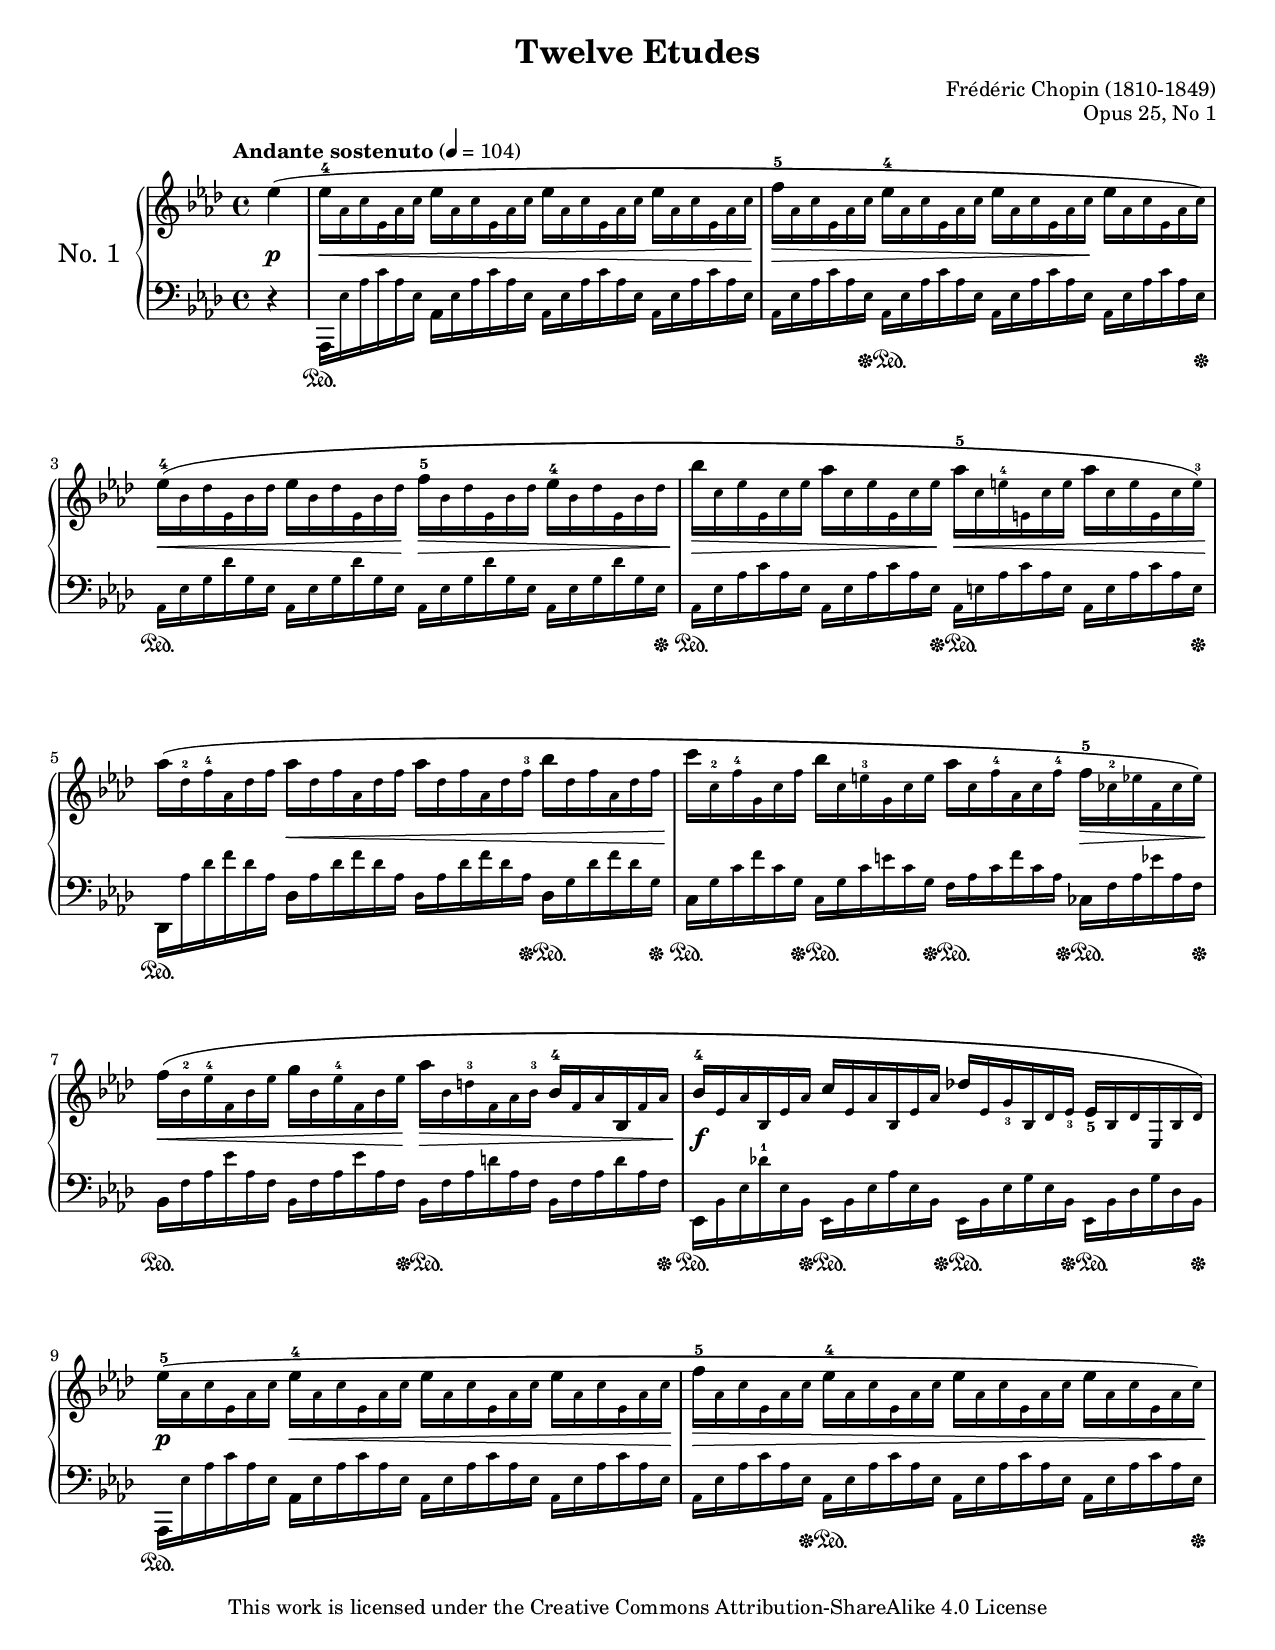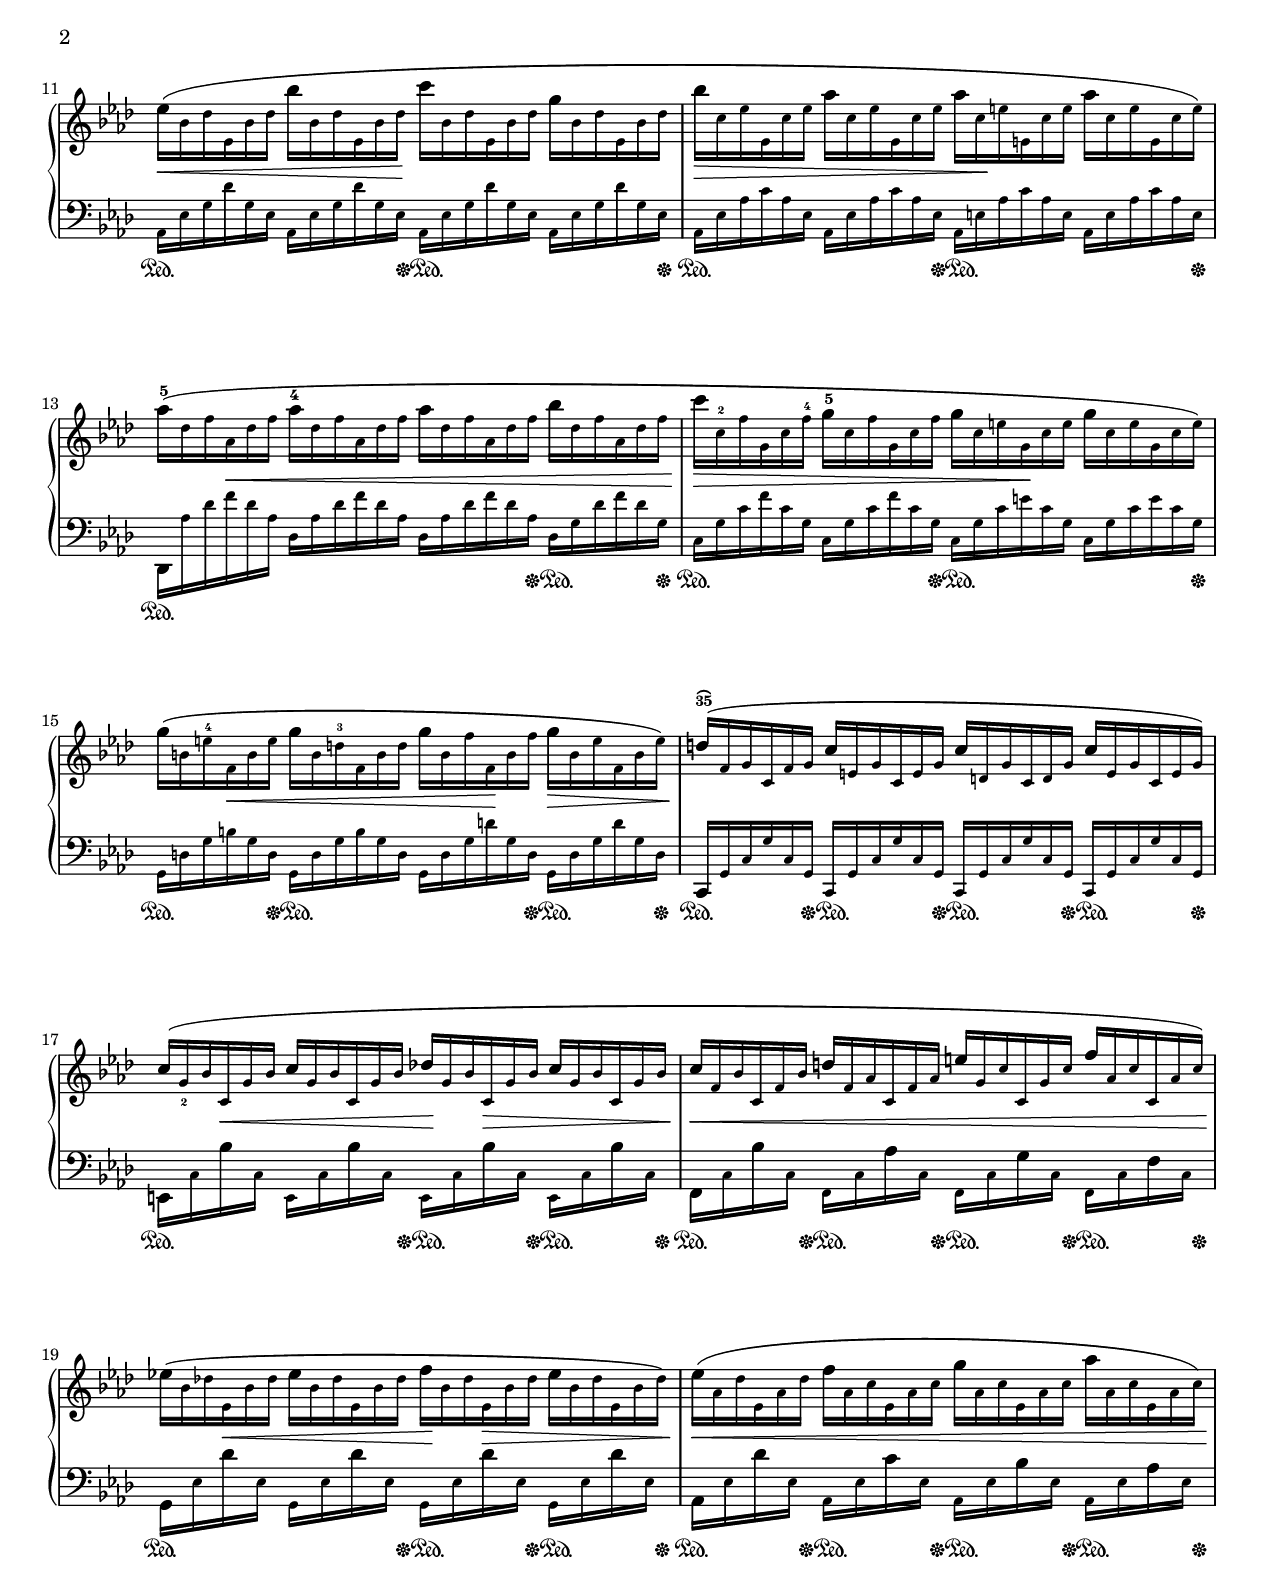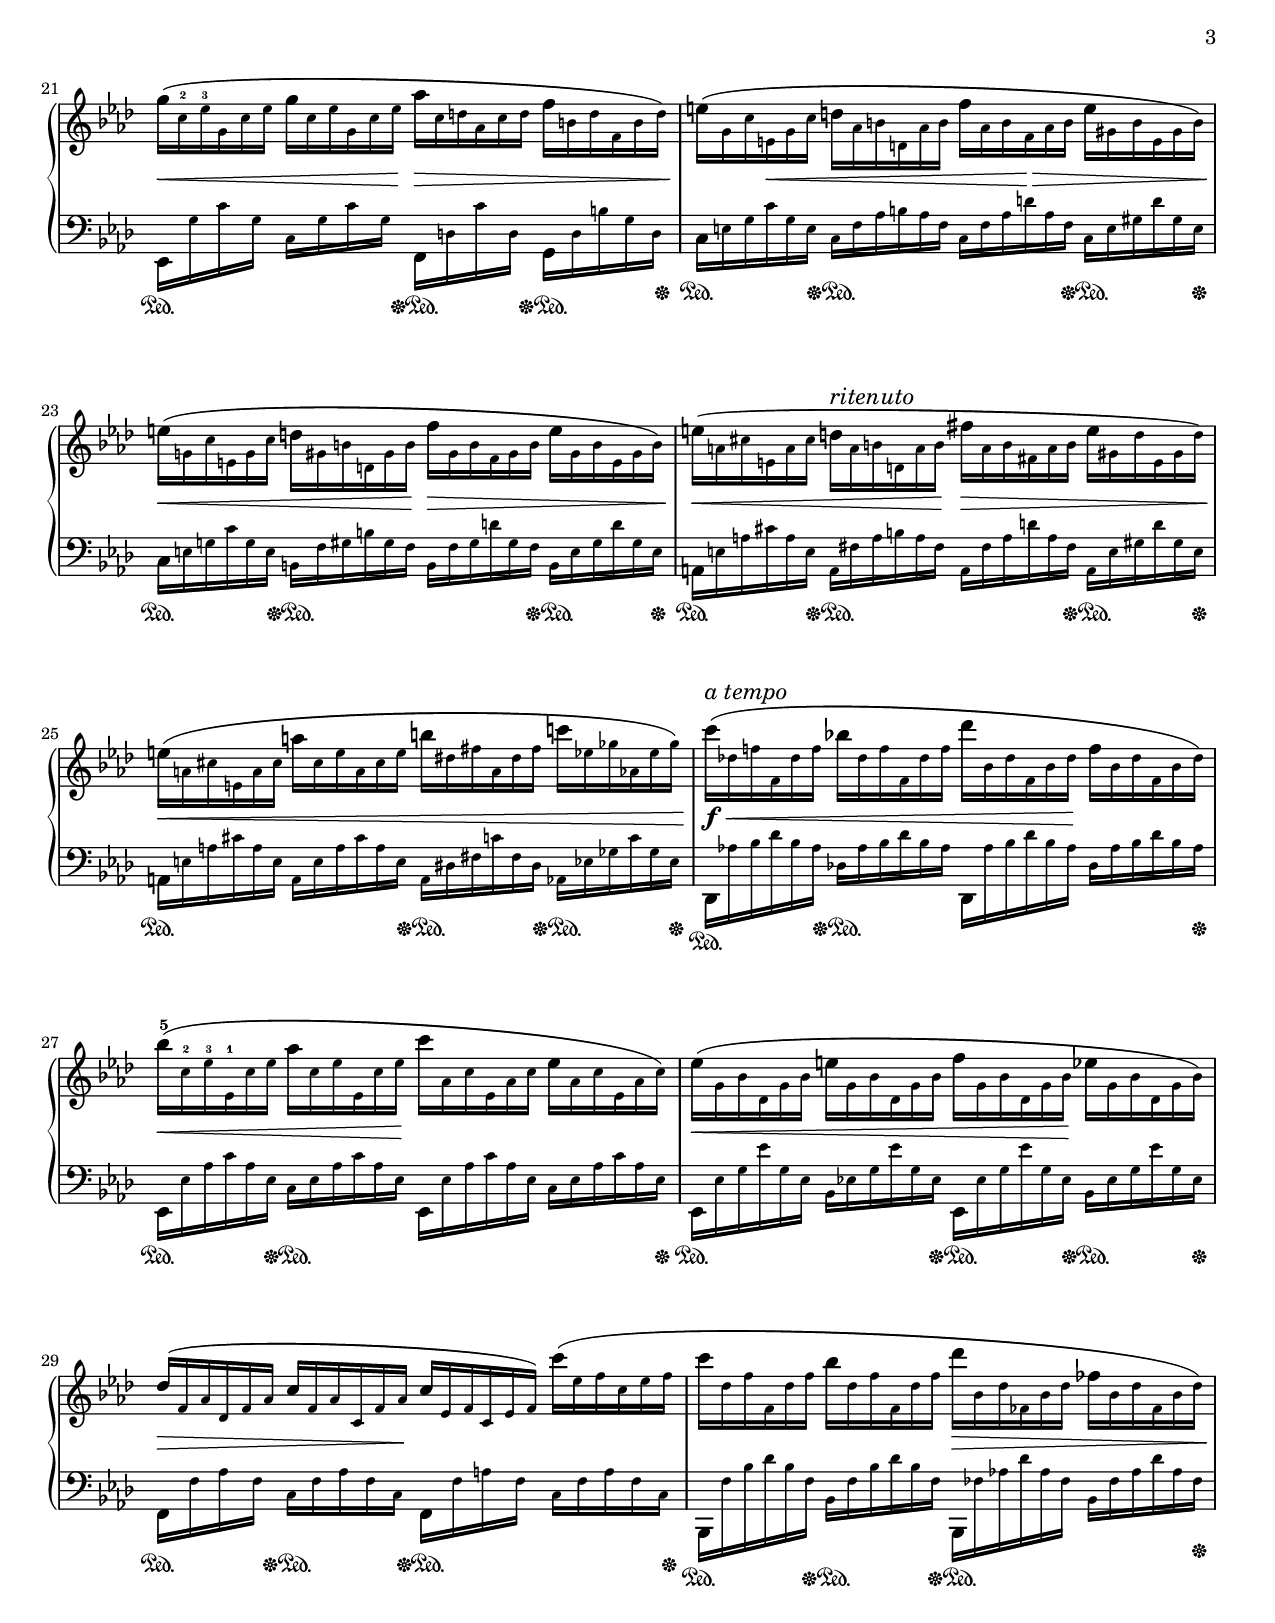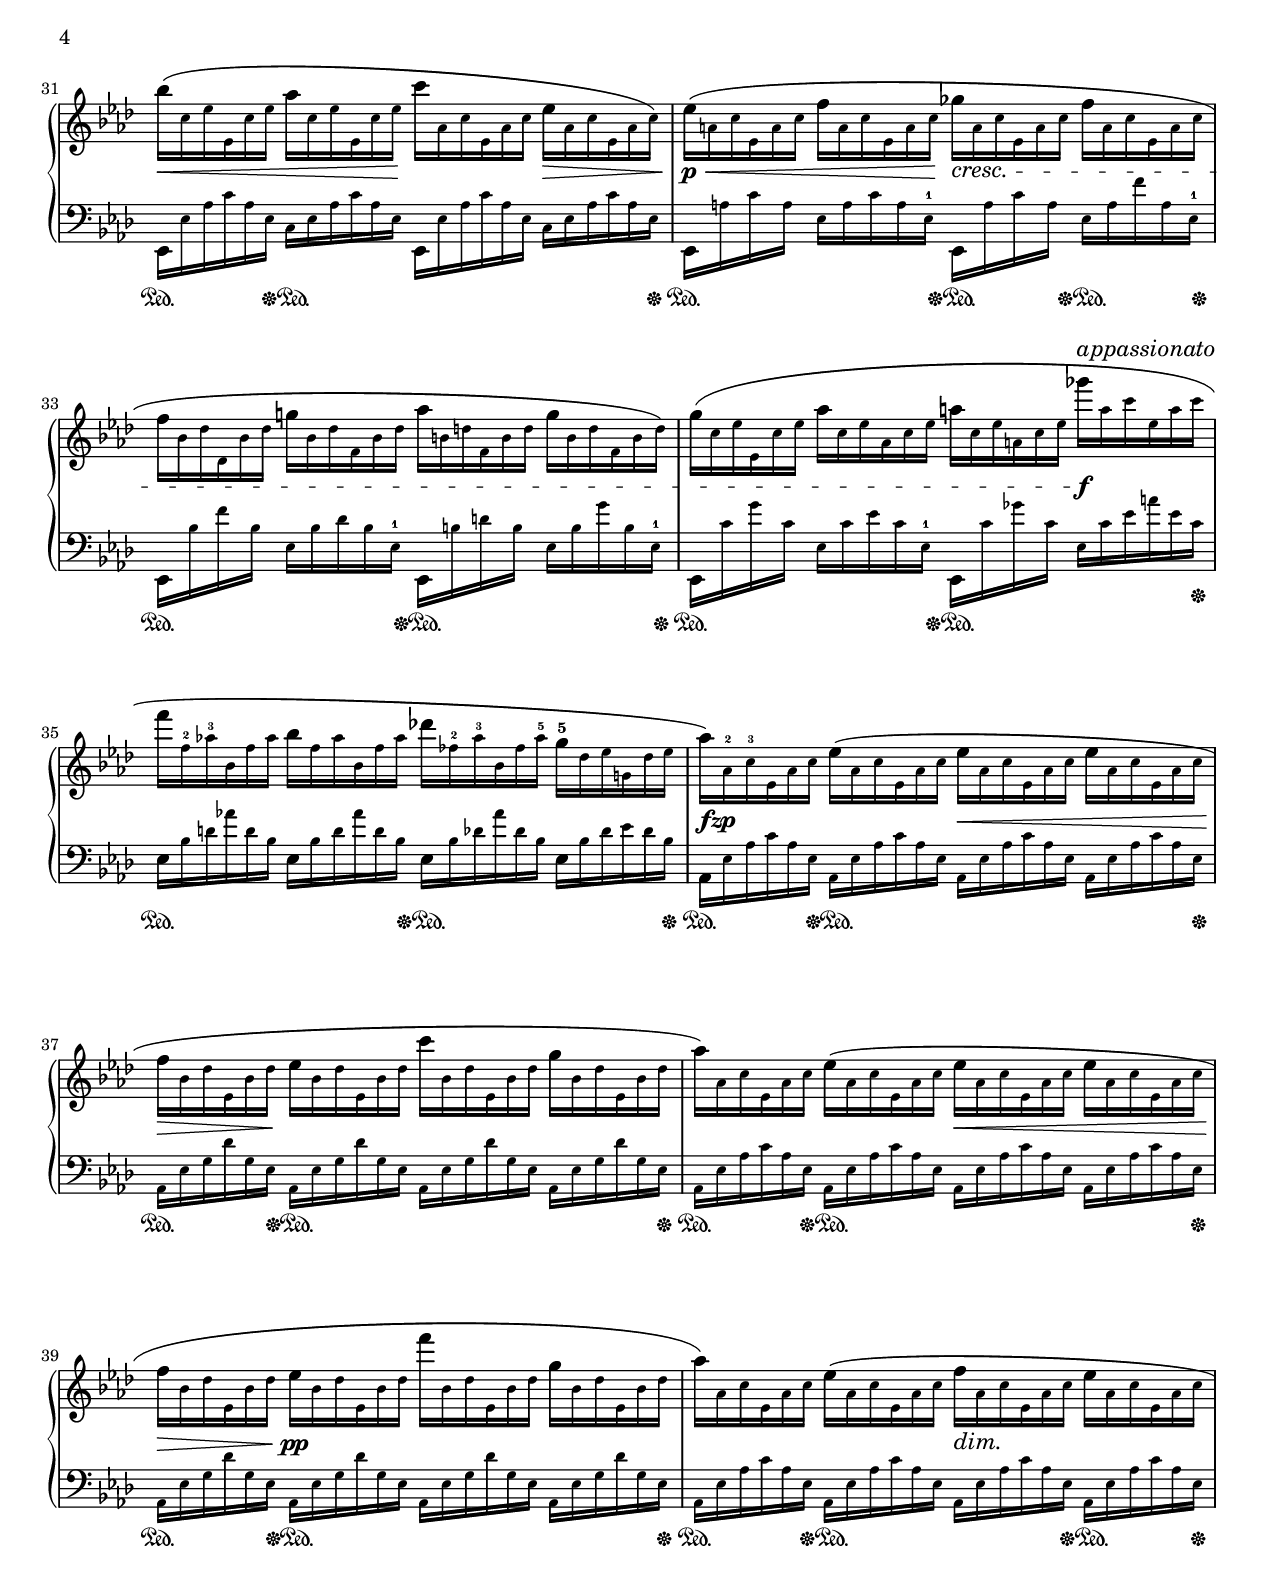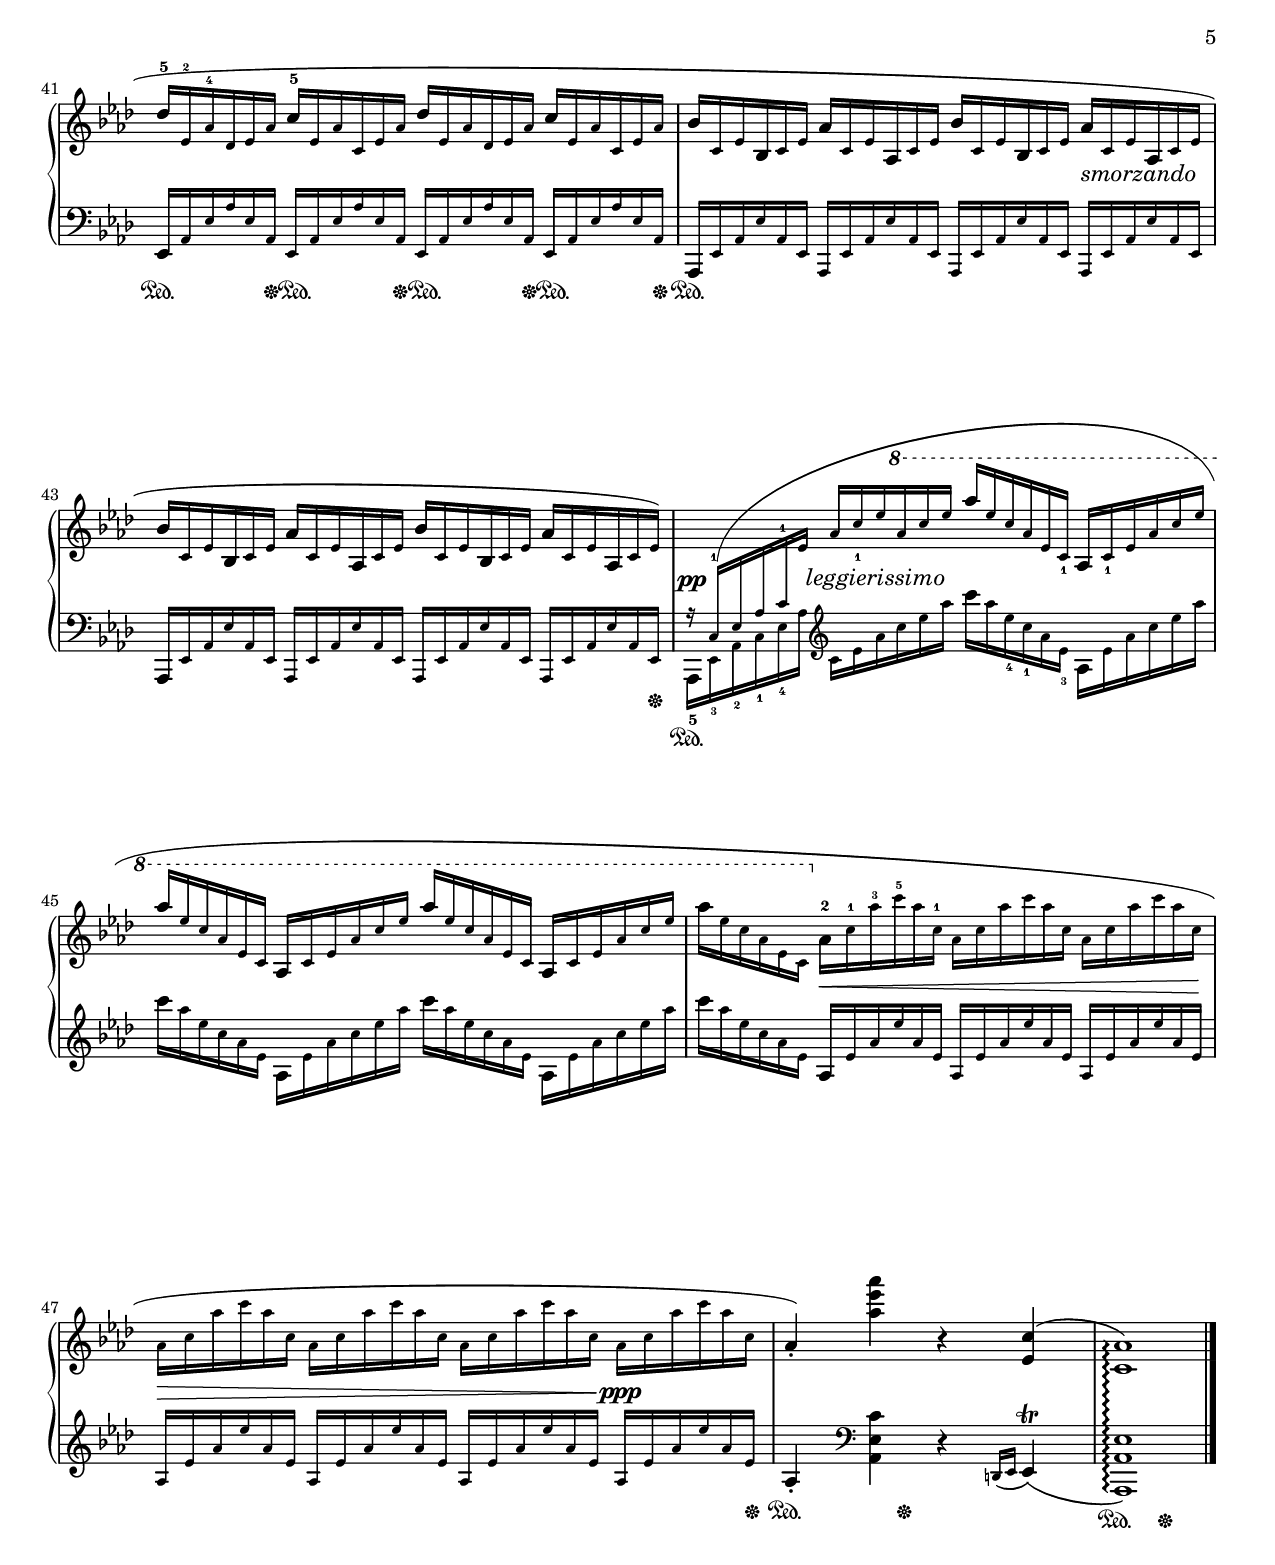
\version "2.24.0"
\language "english"

\include "includes/header-paper.ily"
%...+....1....+....2....+....3....+....4....+....5....+....6....+....7....+....
\version "2.24.0"

\include "global-variables.ily"

%%% Positions and shapes %%%

ns = \once \normalsize
sh = \offset positions #'(1 . 1) Beam % stem higher
sl = \offset positions #'(-1 . -1) Beam % stem lower
slh = \offset positions #'(-1.5 . -1.5) Beam % stem lower by half

% normal size, stem higher
nssh = \once {
   \normalsize
   \offset positions #'(1 . 1) Beam
}

% normal size, stem lower
nssl = \once {
   \normalsize
   \offset positions #'(-1 . -1) Beam
}

slurShapeA = \shape #'(
                        ((0 . 0) (0 . 2) (0 . 2) (0 . 0))
                        ((-2 . 0) (0 . 2) (0 . 0) (0 . 0))
                      ) Slur

movePedalA = \override SustainPedal.Y-offset = 2
movePedalB = \override SustainPedal.Y-offset = 2
movePedalC = \override SustainPedal.Y-offset = 2.5
movePedalD = \override SustainPedal.Y-offset = 3.5
movePedalE = \override SustainPedal.Y-offset = 1.5
movePedalF = \override SustainPedal.Y-offset = 1.5
movePedalG = \override SustainPedal.Y-offset = 1.5
movePedalH = \override SustainPedal.Y-offset = 1.5
movePedalI = \override SustainPedal.Y-offset = 1
revertPedal = \revert SustainPedal.Y-offset

%%% Music %%%

global = {
  \time 4/4
  \key af \major
  \accidentalStyle piano
}

rightHand = \relative ef'' {
  \clef treble
  \global
  \tempo "Andante sostenuto" 4 = 104

  \partial 4 ef4( \noBreak
  \magnifyMusic #3/4 {
    \scaleDurations 2/3 {     
      \stemDown
      \ns ef16-4 af, c ef, af c  \ns ef af, c ef, af c
        \ns ef af, c ef, af c  \ns ef af, c ef, af c |
      \ns f16-5 af, c ef, af c  \ns ef-4 af, c ef, af c
        \ns ef af, c ef, af c  \ns ef af, c ef, af c) |
      \ns ef16(-4 bf df ef, bf' df  \ns ef bf df ef, bf' df
        \ns f-5 bf, df ef, bf' df  \ns ef-4 bf df ef, bf' df |
      \ns bf'16 c, ef ef, c' ef  \ns af c, ef ef, c' ef
        \ns af-5 c, e-4 e, c' e  \ns af c, e e, c' e)-3 |
      \ns af16( df,-2 f-4 af, df f  \ns af df, f af, df f
        \ns af df, f af, df f-3  \ns bf df, f af, df f |
      \ns c'16 c,-2 f-4 g, c f  \ns bf c, e-3 g, c e
        \ns af c, f-4 af, c f-4  \ns f-5 cf-2 ef f, cf' ef) |
      \stemNeutral
      \ns f16( bf,-2 ef-4 f, bf ef  \ns g bf, ef-4 f, bf ef
        \ns af bf, d-3 f, af bf-3  \nssh bf-4 f af \ns bf, f' af |
      \nssh bf16-4 ef, af bf, ef af  \nssh c ef, af bf, ef af 
        \nssh df ef, g_3 bf, df ef_3  \nssh ef_5 bf df ef, bf' df) |
         
      \barNumberCheck 9
      \stemDown
      \ns ef'16(-5 af, c ef, af c  \ns ef-4 af, c ef, af c
        \ns ef af, c ef, af c  \ns ef af, c ef, af c |
      \ns f-5 af, c ef, af c  \ns ef-4 af, c ef, af c
        \ns ef af, c ef, af c  \ns ef af, c ef, af c) |
      \ns ef16( bf df ef, bf' df  \ns bf' bf, df ef, bf' df
        \ns c' bf, df ef, bf' df  \ns g bf, df ef, bf' df |
      \ns bf'16 c, ef ef, c' ef  \ns af c, ef ef, c' ef
        \ns af c, e e, c' e  \ns af c, e e, c' e) |
      \ns af16(-5 df, f af, df f  \ns af-4 df, f af, df f
        \ns af df, f af, df f  \ns bf df, f af, df f |
      \ns c'16 c,-2 f g, c f-4  \ns g-5 c, f g, c f
        \ns g c, e g, c e  \ns g c, e g, c e) |
      \ns g16( b, e-4 f, b e  \ns g b, d-3 f, b d
        \ns g b, f' f, b f'  \ns g b, e f, b e) |
      \voiceOne
      \nssh d16(-\fingerThreeFive f, g c, f g  \nssh c e, g c, e g
        \nssh c d, g c, d g  \nssh c e, g c, e g) |
        
      \barNumberCheck 17
      \nssh c16( g_2 bf c, g' bf  \nssh c g bf c, g' bf 
        \nssh df g, bf c, g' bf  \nssh c g bf c, g' bf |
      \nssh c16 f, bf c, f bf  \nssh d f, af c, f af 
        \nssh e' g, c c, g' c  \nssh f af, c c, af' c) |
      \stemDown
      \ns ef16( bf df ef, bf' df  \ns ef bf df ef, bf' df
        \ns f bf, df ef, bf' df  \ns ef bf df ef, bf' df) |
      \ns ef16( af, df ef, af df  \ns f af, c ef, af c
        \ns g' af, c ef, af c  \ns af' af, c ef, af c) |
      \ns g'16( c,-2 ef-3 g, c ef  \ns g c, ef g, c ef
        \ns af c, d af c d  \ns f b, d f, b d) |
      \ns e16( g, c e, g c  \ns d af b d, af' b
        \ns f' af, b f af b  \ns e gs, b e, gs b) |
      \ns e16( g, c e, g c  \ns d gs, b d, gs b
        \ns f' gs, b f gs b  \ns e gs, b e, gs b) |
      \ns e16( a, cs e, a cs  \ns d^\ritenuto a b d, a' b
        \ns fs' a, b fs a b  \ns e gs, d' e, gs d') |
        
      \barNumberCheck 25
      \ns e16( a, cs e, a cs  \ns a' cs, e a, cs e
        \ns b' ds, fs a, ds fs  \ns c' ef, gf af, ef' gf) | 
      \ns c16(^\aTempo df, f f, df' f  \ns bf df, f f, df' f
        \ns df' bf, df f, bf df  \ns f bf, df f, bf df) |
      \ns bf'16(-5 c,-2 ef-3 ef,-1 c' ef  \ns af c, ef ef, c' ef
        \ns c' af, c ef, af c  \ns ef af, c ef, af c) |
      \ns ef( g, bf df, g bf  \ns e g, bf df, g bf 
        \ns f' g, bf df, g bf  \ns ef g, bf df, g bf) |
      \stemUp
      \nssh df16( f, af df, f af  \nssh c f, af c, f af
        \nssh c ef, f c ef f)  \stemDown \ns c''( ef, f c ef f |
      \ns c' df, f f, df' f  \ns bf df, f f, df' f
        \ns df' bf, df ff, bf df  \ns ff bf, df ff, bf df) |
      \ns bf'16( c, ef ef, c' ef  \ns af c, ef ef, c' ef
        \ns c' af, c ef, af c  \ns ef af, c ef, af c) |
      \ns ef16( a, c ef, a c  \ns f a, c ef, a c
        \ns gf' a, c ef, a c  \ns f a, c ef, a c |
        
      \barNumberCheck 33
      \ns f16 bf, df df, bf' df  \ns g bf, df f, bf df 
        \ns af' b, d f, b d  \ns g b, d f, b d) | 
      \ns g16( c, ef ef, c' ef  \ns af c, ef af, c ef
        \ns a c, ef a, c ef  \ns gf'^\appassionato a, c ef, a c |
      \ns f16 f,-2 af-3 bf, f' af  \ns bf f af bf, f' af
        \ns df ff,-2 af-3 bf, ff' af-5  \ns g-5 df ef g, df' ef | 
      \ns af16) af,-2 c-3 ef, af c  \ns ef( af, c ef, af c
        \ns ef af, c ef, af c  \ns ef af, c ef, af c |
      \ns f16 bf, df ef, bf' df  \ns ef bf df ef, bf' df
        \ns c' bf, df ef, bf' df  \ns g bf, df ef, bf' df |
      \ns af'16) af, c ef, af c  \ns ef( af, c ef, af c
        \ns ef af, c ef, af c  \ns ef af, c ef, af c | 
      \ns f16 bf, df ef, bf' df  \ns ef bf df ef, bf' df
        \ns f' bf,, df ef, bf' df  \ns g bf, df ef, bf' df |
      \ns af'16) af, c ef, af c  \ns ef( af, c ef, af c
        \ns f af, c ef, af c  \ns ef af, c ef, af c |
      
      \barNumberCheck 41
      \stemUp
      \nssh df16-5 ef,-2 af-4 df, ef af  \nssh c-5 ef, af c, ef af
        \nssh df ef, af df, ef af  \nssh c ef, af c, ef af |
      \nssh bf c, ef \ns bf c ef  \nssh af c, ef \ns af, c ef
        \nssh bf' c, ef \ns bf c ef  \nssh af c, ef \ns af, c ef |
      \nssh bf'16 c, ef \ns bf c ef  \nssh af c, ef \ns af, c ef
        \nssh bf' c, ef \ns bf c ef  \nssh af c, ef \ns af, c ef) | 
      \staffDown r16 \slurShapeA c,(-1 ef af c-1  \staffUp ef \sh af c_1 ef 
        \ottava 1 af c ef \nssh af ef c af ef c_1  \ns af c_1 ef af c ef |
      \nssh af16 ef c af ef c  \ns af c ef af c ef
        \nssh af ef c af ef c  \ns af c ef af c ef |
      \stemDown
      \nssl af16 ef c af ef c  \ottava 0 \ns \slh af-2 c-1 af'-3 c-5 af c,-1
        \sl af c af' c af c,  \sl af c af' c af c, |
      \sl af c af' c af c,  \sl af c af' c af c,
        \sl af c af' c af c,  \sl af c af' c af c, |
    } 
  }
  \oneVoice
  af4-.) <af' ef' af> r <ef, c'>^( |
  
  \barNumberCheck 49
  <c af'>1)\arpeggio |
  \bar "|."
}

leftHand = \relative af,, {
  \clef bass
  \global
  
  \partial 4 \tag layout { r4 } \tag midi { r4\p }
  \magnifyMusic #3/4 {
    \scaleDurations 2/3 { 
      \stemDown
      \ns af16 ef'' af c af ef  \nssl af, ef' af c af ef
        af, ef' af c af ef  af, ef' af c af ef |
      af,16 ef' af c af ef  af, ef' af c af ef
        af, ef' af c af ef  af, ef' af c af ef |
      af,16 ef' g df' g, ef  af, ef' g df' g, ef
        af, ef' g df' g, ef  af, ef' g df' g, ef |
      af,16 ef' af c af ef  af, ef' af c af ef
        af, e' af c af e  af, e' af c af e |
      \nssl df,16 af'' df f df af  \nssl df, af' df f df af
        df, af' df f df af  \nssl df, g df' f df g, |
      \nssl c,16 g' c f c g  c, g' c e c g 
        f af c f c af  \nssl cf, f af ef' af, f |
      \nssl bf,16 f' af ef' af, f  bf, f' af ef' af, f
        bf, f' af d af f  bf, f' af d af f |       
      \nssl ef,16 bf' ef df'-1 ef, bf  ef, bf' ef af ef bf
        ef, bf' ef g ef bf  ef, bf' df g df bf |
         
      \barNumberCheck 9
      \ns af,16 ef'' af c af ef  \nssl af, ef' af c af ef
        af, ef' af c af ef  af, ef' af c af ef |
      af,16 ef' af c af ef  af, ef' af c af ef
        af, ef' af c af ef  af, ef' af c af ef |
      af,16 ef' g df' g, ef  af, ef' g df' g, ef
        af, ef' g df' g, ef  af, ef' g df' g, ef |
      af,16 ef' af c af ef  af, ef' af c af ef
        af, e' af c af e  af, e' af c af e |
      \nssl df,16 af'' df f df af  df, af' df f df af
        df, af' df f df af  df, g df' f df g, |
      c,16 g' c f c g  c, g' c f c g
        c, g' c e c g  c, g' c e c g |
      g,16 d' g b g d  g, d' g b g d
        g, d' g d' g, d  g, d' g d' g, d |
      \voiceThree
      \ns c,16 g' c g' c, g  c, g' c g' c, g
        c, g' c g' c, g  c, g' c g' c, g |
    } 
    
    \barNumberCheck 17
    \voiceFour
    \nssl e16 c' \ns bf' c,  e, c' \ns bf' c,  
      e, c' \ns bf' c,  e, c' \ns bf' c, |
    \nssl f,16 c' \ns bf' c,  f, c' \ns af' c,
      f, c' \ns g' c,  f, c' \ns f c |
    \nssl g16 ef' \ns df' ef,  g, ef' \ns df' ef,
      g, ef' \ns df' ef,  g, ef' \ns df' ef, |
    \nssl af,16 ef' \ns df' ef,  af, ef' \ns c' ef,
      af, ef' \ns bf' ef,  af, ef' \ns af ef |
    \nssl ef,16 g' c g  c, g' c g
      \nssl f, d' c' d,  \scaleDurations 4/5 { \nssl g, d' b' g d }
    \scaleDurations 2/3 {
      \nssl c16 e g c g e  c f af b af f
        c f af d af f  c e gs d' gs, e |
      \nssl c16 e g c g e  b f' gs b gs f
        b, f' gs d' gs, f  b, e gs d' gs, e |
      \nssl a,16 e' a cs a e  a, fs' a b a fs 
        a, fs' a d a fs  a, e' gs d' gs, e |
        
      \barNumberCheck 25
      \nssl a,16 e' a cs a e  a, e' a cs a e
        a, ds fs c' fs, ds  af ef' gf c gf ef |
      \nssl df,16 af'' bf df bf af  df, af' bf df bf af
        \nssl df,, af'' bf df bf af  df, af' bf df bf af |
      \nssl ef,16 ef' af c af ef  c ef af c af ef
        \nssl ef, ef' af c af ef  c ef af c af ef |
      \nssl ef,16 ef' g ef' g, ef  bf ef g ef' g, ef
        \nssl ef, ef' g ef' g, ef  bf ef g ef' g, ef |
    }
    \nssl f,16 f' af f  \scaleDurations 4/5 { c f af f c }
      \nssl f, f' a f  \scaleDurations 4/5 { c f a f c } |
    \scaleDurations 2/3 {
      \nssl bf, f'' bf df bf f  bf, f' bf df bf f
        \nssl bf,, ff'' af df af ff  bf, ff' af df af ff |
      \nssl ef,16 ef' af c af ef  c ef af c af ef
        \nssl ef, ef' af c af ef  c ef af c af ef |
    }
    \nssl ef,16 a' c a  \scaleDurations 4/5 { ef a c a ef^1 }
      \nssl ef, a' c a  \scaleDurations 4/5 { ef a f' a, ef^1 } |
      
    \barNumberCheck 33
    \nssl ef,16 bf'' f' bf,  \scaleDurations 4/5 { ef, bf' df bf ef,^1 }
      \nssl ef, b'' d b  \scaleDurations 4/5 { ef, b' g' b, ef,^1 } |
    \nssl ef,16 c'' g' c,  \scaleDurations 4/5 { ef, c' ef c ef,^1 }
      \nssl ef, c'' gf' c,  
    \scaleDurations 2/3 { ef, c' ef a ef c | 
      \nssl ef,16 bf' d af' d, bf  \nssl ef, bf' d af' d, bf
        \nssl ef, bf' df af' df, bf  \nssl ef, bf' df ef df bf |
      \nssl af, ef' af c af ef  af, ef' af c af ef
        af, ef' af c af ef  af, ef' af c af ef |
      af,16 ef' g df' g, ef  af, ef' g df' g, ef
        af, ef' g df' g, ef  af, ef' g df' g, ef |
      af,16 ef' af c af ef  af, ef' af c af ef
        af, ef' af c af ef  af, ef' af c af ef |
      af,16 ef' g df' g, ef  af, ef' g df' g, ef
        af, ef' g df' g, ef  af, ef' g df' g, ef |
      af,16 ef' af c af ef  af, ef' af c af ef
        af, ef' af c af ef  af, ef' af c af ef |
      
      \barNumberCheck 41
      \stemUp
      \ns ef,16 af ef' af ef af,  ef af ef' af ef af,
        ef af ef' af ef af,  ef af ef' af ef af, |
      \ns af,16 ef' af ef' af, ef  af, ef' af ef' af, ef
        af, ef' af ef' af, ef  af, ef' af ef' af, ef |
      \ns af,16 ef' af ef' af, ef  af, ef' af ef' af, ef
        af, ef' af ef' af, ef  af, ef' af ef' af, ef |
      \stemDown
      \nssl af,16-5 ef'-3 af-2 c-1 ef-4 af  \clef treble c ef af c ef af
        \ns c af ef-4 c-1 af ef-3  \nssl af, ef' af c ef af |
      \ns c16 af ef c af ef  \nssl af, ef' af c ef af
        \ns c af ef c af ef  \nssl af, ef' af c ef af
      \ns c af ef c af ef  \stemUp \ns af, ef' af ef' af, ef
        af, ef' af ef' af, ef  af, ef' af ef' af, ef |
      af, ef' af ef' af, ef  af, ef' af ef' af, ef
        af, ef' af ef' af, ef  af, ef' af ef' af, ef |
    } 
  }
  \oneVoice
  af,4-. \clef bass <af, ef' c'> r \appoggiatura { d,16[ ef] } ef4(\trill |
  
  \barNumberCheck 49
  <af, af' ef'>1)\arpeggio |
}

dynamics = {
  \override TextScript.Y-offset = -0.5
  \partial 4 s4\p
  s1\< |
  s2\> s8.. s32\! s4 |
  s4...\< s32\! s2\> |
  s4...\> s32\! s2\< |
  s4\! s2.\< |
  s2.\! s4\> |
  s4...\< s32\! s2\> |
  s1\f |
  
  \barNumberCheck 9
  s4\p s2.\< |
  s1\> |
  s4...\< s32\! s2 |
  s2\> s16 s\! s4. |
  s8 s\< s2. |
  s2\> s8 s4.\! |
  s8 s\< s4 s8 s\! s8..\> s32\! |
  s1 |
  
  \barNumberCheck 17
  s8 s\< s4 s8\! s\> s8.. s32\! |
  s2....\< s32\! |
  s8 s\< s4 s8\! s\> s8.. s32\! |
  s2....\< s32\! |
  s4...\< s32\! s4...\> s32\! |
  s8 s\< s4 s8 s\> s8.. s32\! |
  s4...\< s32\! s4...\> s32\! |
  s4...\< s32\! s4...\> s32\! |
  
  \barNumberCheck 25
  s2....\< s32\! |
  s2\f\< s8.. s32\! s4 |
  s4...\< s32\! s2 |
  s2\< s8.. s32\! s4 |
  s4...\> s32\! s2 |
  s2 s4...\> s32\! |
  s4...\< s32\! s4 s8..\> s32\! |
  s4...\p\< s32\! s2\cresc |
  
  \barNumberCheck 33
  s1 |
  s2. s4\f |
  s1 |
  s2^\fzp s4...\< s32\! |
  s8..\> s32\! s2. |
  s2 s4...\< s32\! |
  s8..\> s32\! s2.\pp |
  s2 s^\dimMarkup |
  
  \barNumberCheck 41
  s1 |
  s2 8.. s32\! s4^\smorzando |
  s1 |
  s8..\pp s32^\leggierissimo s2. |
  s1 |
  s4 s2\< s8.. s32\! |
  s2\> s8.. s32\! s4\ppp |
}

pedal = {
  \partial 4 s4
  s1\sustainOn \movePedalA |
  s4 s\sustainOff\sustainOn s4... s32\sustainOff \revertPedal |
  s2\sustainOn s4... s32\sustainOff |
  s2\sustainOn s4...\sustainOff\sustainOn s32\sustainOff |
  s2.\sustainOn \movePedalB s8..\sustainOff\sustainOn s32\sustainOff |
  s4\sustainOn s\sustainOff\sustainOn s\sustainOff\sustainOn 
    s8..\sustainOff\sustainOn s32\sustainOff \revertPedal |
  s2\sustainOn s4\sustainOff\sustainOn s8.. s32\sustainOff |
  s4\sustainOn s\sustainOff\sustainOn s\sustainOff\sustainOn 
    s8..\sustainOff\sustainOn s32\sustainOff |
    
  \barNumberCheck 9
  s1 \sustainOn \movePedalC |
  s4 s\sustainOff\sustainOn s4... s32\sustainOff \revertPedal |
  s2\sustainOn s4\sustainOff\sustainOn s8.. s32\sustainOff |
  s2\sustainOn s4\sustainOff\sustainOn s8.. s32\sustainOff |
  s2.\sustainOn \movePedalD s8..\sustainOff\sustainOn s32\sustainOff |
  s2\sustainOn s4\sustainOff\sustainOn s8.. s32\sustainOff \revertPedal |
  s4\sustainOn s\sustainOff\sustainOn s s8..\sustainOff\sustainOn 
    s32\sustainOff |
  s4\sustainOn s\sustainOff\sustainOn s\sustainOff\sustainOn 
    s8..\sustainOff\sustainOn s32\sustainOff |
    
  \barNumberCheck 17
  s4\sustainOn s s\sustainOff\sustainOn s8..\sustainOff\sustainOn 
    s32\sustainOff |
  s4\sustainOn s\sustainOff\sustainOn s\sustainOff\sustainOn 
    s8..\sustainOff\sustainOn s32\sustainOff |
  s4\sustainOn s s\sustainOff\sustainOn s8..\sustainOff\sustainOn 
    s32\sustainOff |
  s4\sustainOn s\sustainOff\sustainOn s\sustainOff\sustainOn 
    s8..\sustainOff\sustainOn s32\sustainOff |
  s4\sustainOn s s\sustainOff\sustainOn s8..\sustainOff\sustainOn 
    \movePedalE s32\sustainOff |
  s4\sustainOn s\sustainOff\sustainOn s s8..\sustainOff\sustainOn 
    s32\sustainOff \revertPedal
  \repeat unfold 2 {
    s4\sustainOn s\sustainOff\sustainOn s s8..\sustainOff\sustainOn 
      s32\sustainOff
  }
  
  \barNumberCheck 25
  \movePedalF s4\sustainOn s s\sustainOff\sustainOn s8..\sustainOff\sustainOn 
    s32\sustainOff \revertPedal |
  s4\sustainOn \movePedalG s\sustainOff\sustainOn s4... s32\sustainOff 
    \revertPedal |
  s4\sustainOn s\sustainOff\sustainOn s4... s32\sustainOff |
  s4\sustainOn s s\sustainOff\sustainOn s8..\sustainOff\sustainOn 
    s32\sustainOff |
  \movePedalH s4\sustainOn s\sustainOff\sustainOn s\sustainOff\sustainOn s8.. 
    s32\sustainOff \revertPedal |
  s4\sustainOn s\sustainOff\sustainOn s\sustainOff\sustainOn s8.. 
    s32-\tweak Y-offset 3 \sustainOff |
  s4\sustainOn s4\sustainOff\sustainOn s4... s32\sustainOff |
  s4\sustainOn s s\sustainOff\sustainOn s8..\sustainOff\sustainOn 
    s32\sustainOff |
    
  \barNumberCheck 33
  s4\sustainOn s s\sustainOff\sustainOn s8.. s32 \sustainOff |
  s4\sustainOn s s\sustainOff\sustainOn s8.. s32-\tweak Y-offset 3 
      \sustainOff |
  s4\sustainOn s s\sustainOff\sustainOn s8.. s32 \sustainOff |
  \repeat unfold 4 {
    s4\sustainOn s\sustainOff\sustainOn s4... s32\sustainOff |
  }
  s4\sustainOn s\sustainOff\sustainOn s s8..\sustainOff\sustainOn 
    s32\sustainOff |
  
  \barNumberCheck 41
  s4\sustainOn s\sustainOff\sustainOn s\sustainOff\sustainOn 
    s8..\sustainOff\sustainOn s32\sustainOff |
  s1\sustainOn |
  s2.... s32-\tweak Y-offset 4 \sustainOff |
  s1\sustainOn |
  s1 * 2 |
  s2.... \movePedalI s32\sustainOff |
  s4\sustainOn s8 s\sustainOff \revertPedal s2 |
  
  \barNumberCheck 49
  s2\sustainOn s\sustainOff |
}

forceBreaks = {
  \partial 4 s4\noBreak
  \repeat unfold 5 { s1\noBreak s1\break } \pageBreak 
  \barNumberCheck 11
  \repeat unfold 5 { s1\noBreak s1\break } \pageBreak 
  \barNumberCheck 21
  \repeat unfold 5 { s1\noBreak s1\break } \pageBreak 
  \barNumberCheck 31
  \repeat unfold 5 { s1\noBreak s1\break } \pageBreak 
  \barNumberCheck 41
  \repeat unfold 3 { s1\noBreak s1\break } 
  \barNumberCheck 47
  s1\noBreak s1\noBreak s1\pageBreak
}

etudeOneMusic = \score {
  \header {
    opus = "Opus 25, No 1"
  }
  \keepWithTag layout
  \new PianoStaff \with { 
    instrumentName = \markup \huge "No. 1" 
    connectArpeggios = ##t
  } <<
    \new Staff = "upper" \rightHand
    \new Dynamics \dynamics
    \new Staff = "lower" \leftHand
    \new Dynamics \pedal
    \new Devnull \forceBreaks
  >>
}

etudeOneMidi = \book {
  \bookOutputName "etude-op25-no1"
  \score { 
    \keepWithTag midi
    <<
      \new Staff = "upper" << \rightHand \dynamics \pedal >>
      \new Staff = "lower" << \leftHand \dynamics \pedal >>
    >>
    \midi {}
  }
}


\etudeOneMusic
\etudeOneMidi